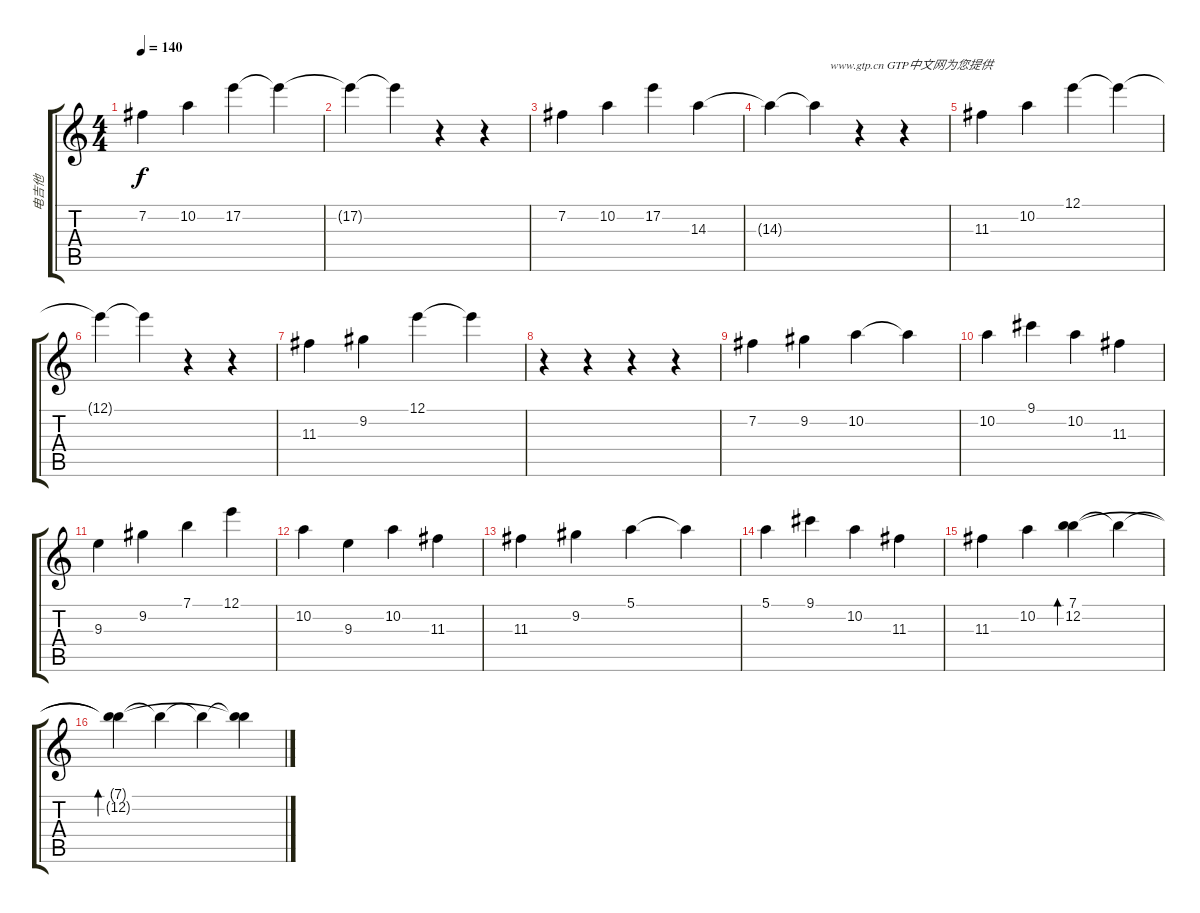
\track ("电吉他" "电吉他") {instrument overdrivenguitar}
\staff {score tabs}
\tuning (E4 B3 G3 D3 A2 E2) {hide}
\ts (4 4)
\tempo 140
\clef g2
\ks c
7.2.4{dy f} 10.2.4 17.2.4 17.2{t}.4 |
17.2{t}.4 17.2{t}.4 r.4 r.4 |
7.2.4 10.2.4 17.2.4 14.3.4 |
14.3{t}.4{txt "                    www.gtp.cn GTP中文网为您提供"} 14.3{t}.4 r.4 r.4 |
11.3.4 10.2.4 12.1.4 12.1{t}.4 |
12.1{t}.4 12.1{t}.4 r.4 r.4 |
11.3.4 9.2.4 12.1.4 12.1{t}.4 |
r.4 r.4 r.4 r.4 |
7.2.4 9.2.4 10.2.4 10.2{t}.4 |
10.2.4 9.1.4 10.2.4 11.3.4 |
9.3.4 9.2.4 7.1.4 12.1.4 |
10.2.4 9.3.4 10.2.4 11.3.4 |
11.3.4 9.2.4 5.1.4 5.1{t}.4 |
5.1.4 9.1.4 10.2.4 11.3.4 |
11.3.4 10.2.4 (7.1 12.2).4{bd 240} 7.1{t}.4 |
(7.1{t} 12.2{t}).4{bd 480} 7.1{t}.4 7.1{t}.4 (7.1{t} 12.2{t}).4
